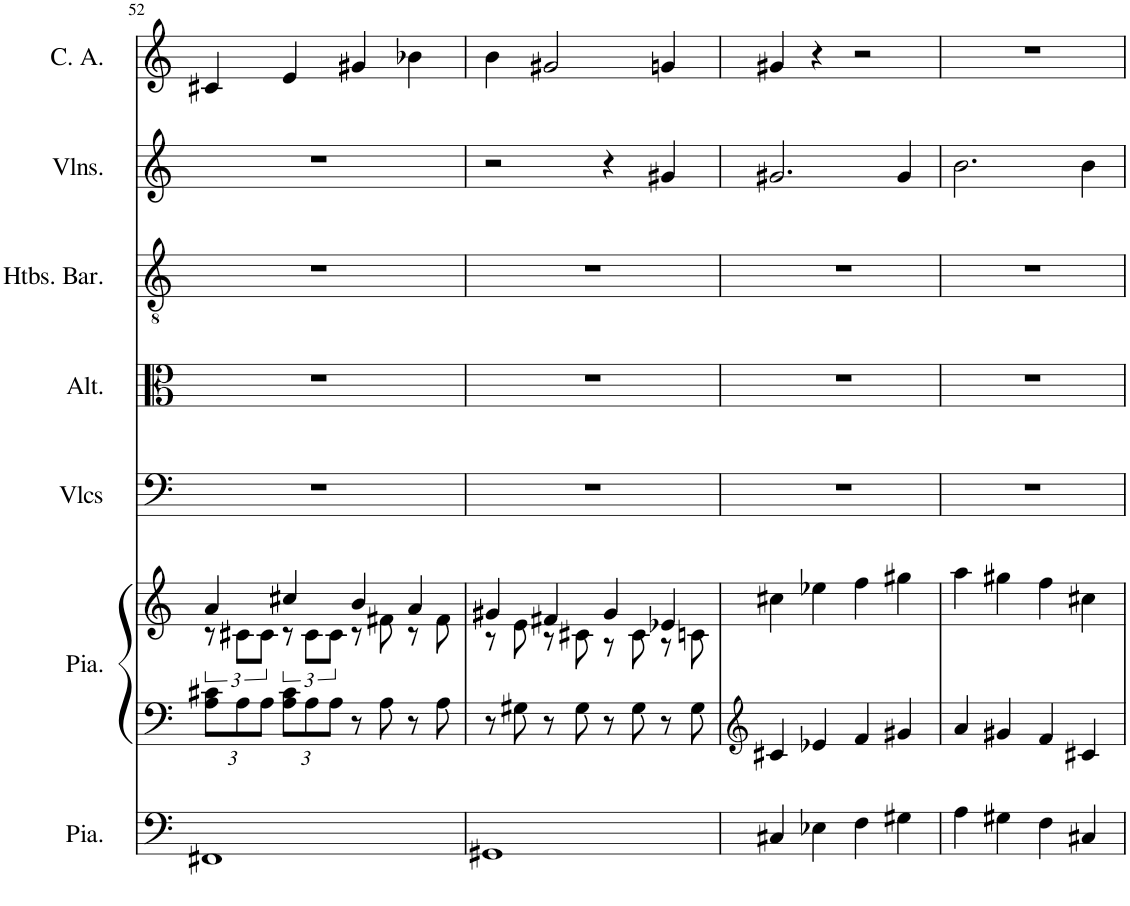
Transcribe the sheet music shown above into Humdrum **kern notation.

**kern	**kern	**kern	**kern	**kern	**kern	**kern	**kern
*part7	*part6	*part6	*part5	*part4	*part3	*part2	*part1
*staff8	*staff7	*staff6	*staff5	*staff4	*staff3	*staff2	*staff1
*I"Piano, Pedals	*I"Piano, Organ	*	*I"Violoncelles, Bass	*I"Altos, Tenor	*I"Hautbois Baryton, Alto	*I"Violons, Soprano	*I"Cor anglais, Baritone solo
*I'Pia.	*I'Pia.	*	*I'Vlcs	*I'Alt.	*I'Htbs. Bar.	*I'Vlns.	*I'C. A.
!!LO:PB:g=z
*clefF4	*clefF4	*clefG2	*clefF4	*clefC3	*clefGv2	*clefG2	*clefG2
*	*	*	*	*	*	*	*Trd4c7
*k[]	*k[]	*k[]	*k[]	*k[]	*k[]	*k[]	*k[]
*M4/4	*M4/4	*M4/4	*M4/4	*M4/4	*M4/4	*M4/4	*M4/4
*	*Xbrackettup	*	*	*	*	*	*
=52	=52	=52	=52	=52	=52	=52	=52
*	*	*^	*	*	*	*	*
1FF#X	12A\ 12c#X\L	4a/	12r	1r	1r	1r	1r	4c#X/
.	12A\	.	12c#X\L	.	.	.	.	.
.	12A\J	.	12c#\J	.	.	.	.	.
.	12A\ 12c#\L	4cc#X/	12r	.	.	.	.	4e/
.	12A\	.	12c#\L	.	.	.	.	.
.	12A\J	.	12c#\J	.	.	.	.	.
.	8r	4b/	8r	.	.	.	.	4g#X/
.	8A\	.	8f#X\	.	.	.	.	.
.	8r	4a/	8r	.	.	.	.	4b-X\
.	8A\	.	8f#\	.	.	.	.	.
=53	=53	=53	=53	=53	=53	=53	=53	=53
1GG#X	8r	4g#X/	8r	1r	1r	1r	2r	4b\
.	8G#X\	.	8e\	.	.	.	.	.
.	8r	4f#X/	8r	.	.	.	.	2g#X/
.	8G#\	.	8c#X\	.	.	.	.	.
.	8r	4g#/	8r	.	.	.	4r	.
.	8G#\	.	8c#\	.	.	.	.	.
.	8r	4e-X/	8r	.	.	.	4g#X/	4gn/
.	8G#\	.	8cn\	.	.	.	.	.
*	*	*v	*v	*	*	*	*	*
=54	=54	=54	=54	=54	=54	=54	=54
*	*clefG2	*	*	*	*	*	*
4C#X/	4c#X/	4cc#X\	1r	1r	1r	2.g#X/	4g#X/
4E-X\	4e-X/	4ee-X\	.	.	.	.	4r
4F\	4f/	4ff\	.	.	.	.	2r
4G#X\	4g#X/	4gg#X\	.	.	.	4g#/	.
=55	=55	=55	=55	=55	=55	=55	=55
4A\	4a/	4aa\	1r	1r	1r	2.b\	1r
4G#X\	4g#X/	4gg#X\	.	.	.	.	.
4F\	4f/	4ff\	.	.	.	.	.
4C#X/	4c#X/	4cc#X\	.	.	.	4b\	.
=	=	=	=	=	=	=	=
*-	*-	*-	*-	*-	*-	*-	*-
